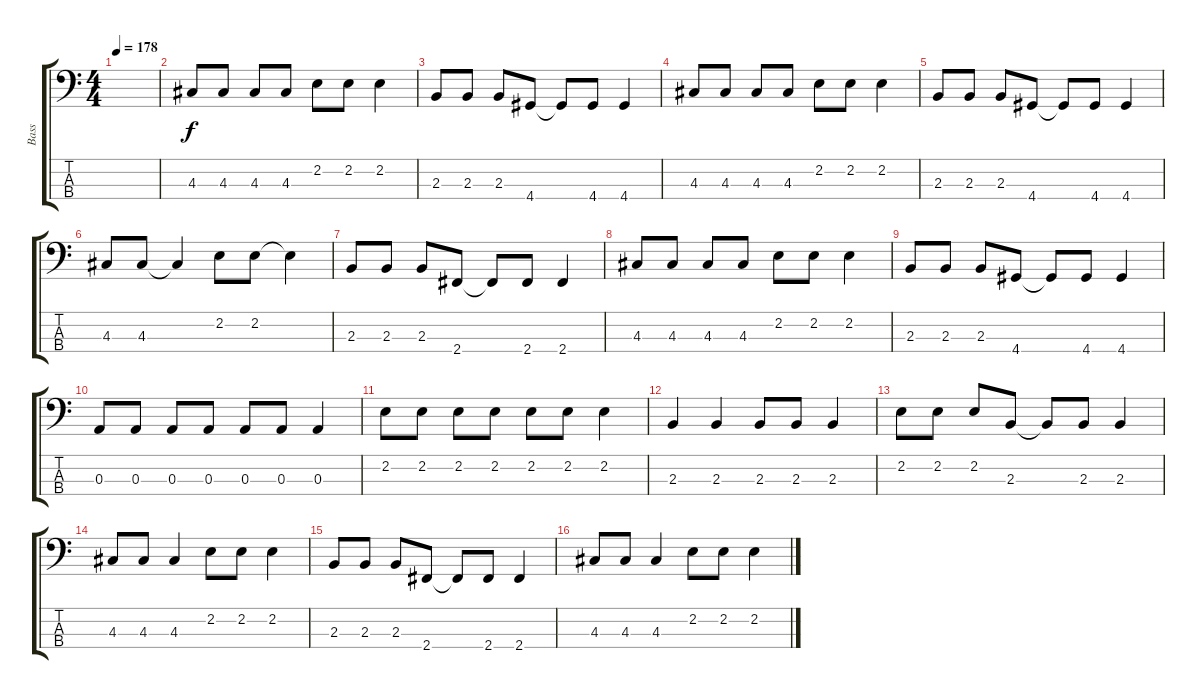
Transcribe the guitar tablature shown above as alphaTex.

\track ("Bass" "Bass") {instrument electricbasspick}
\staff {score tabs}
\tuning (G2 D2 A1 E1) {hide}
\ts (4 4)
\tempo 178
\clef f4
\ks c
|
4.3.8 4.3.8 4.3.8 4.3.8 2.2.8 2.2.8 2.2.4 |
2.3.8 2.3.8 2.3.8 4.4.8 4.4{t}.8 4.4.8 4.4.4 |
4.3.8 4.3.8 4.3.8 4.3.8 2.2.8 2.2.8 2.2.4 |
2.3.8 2.3.8 2.3.8 4.4.8 4.4{t}.8 4.4.8 4.4.4 |
4.3.8 4.3.8 4.3{t}.4 2.2.8 2.2.8 2.2{t}.4 |
2.3.8 2.3.8 2.3.8 2.4.8 2.4{t}.8 2.4.8 2.4.4 |
4.3.8 4.3.8 4.3.8 4.3.8 2.2.8 2.2.8 2.2.4 |
2.3.8 2.3.8 2.3.8 4.4.8 4.4{t}.8 4.4.8 4.4.4 |
0.3.8 0.3.8 0.3.8 0.3.8 0.3.8 0.3.8 0.3.4 |
2.2.8 2.2.8 2.2.8 2.2.8 2.2.8 2.2.8 2.2.4 |
2.3.4 2.3.4 2.3.8 2.3.8 2.3.4 |
2.2.8 2.2.8 2.2.8 2.3.8 2.3{t}.8 2.3.8 2.3.4 |
4.3.8 4.3.8 4.3.4 2.2.8 2.2.8 2.2.4 |
2.3.8 2.3.8 2.3.8 2.4.8 2.4{t}.8 2.4.8 2.4.4 |
4.3.8 4.3.8 4.3.4 2.2.8 2.2.8 2.2.4
